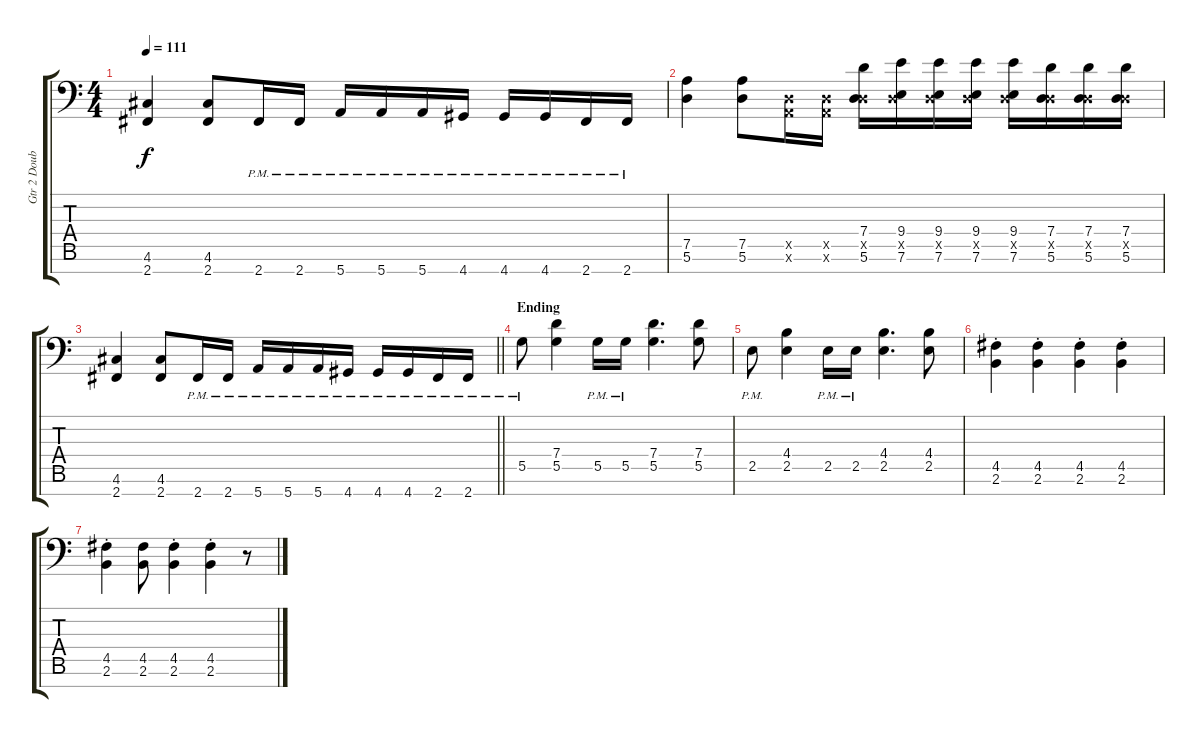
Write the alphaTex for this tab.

\track ("Gtr 2 Double" "Gtr 2 Doub") {instrument overdrivenguitar}
\staff {score tabs}
\tuning (A3 F3 C3 G2 D2 A1 E1) {hide}
\ts (4 4)
\tempo 111
\clef f4
\ks c
(4.6 2.7).4{dy f} (4.6 2.7).8 2.7{pm}.16 2.7{pm}.16 5.7{pm}.16 5.7{pm}.16 5.7{pm}.16 4.7{pm}.16 4.7{pm}.16 4.7{pm}.16 2.7{pm}.16 2.7{pm}.16 |
(7.5 5.6).4 (7.5 5.6).8 (0.5{x} 0.6{x}).16 (0.5{x} 0.6{x}).16 (7.4 0.5{x} 5.6).16 (9.4 0.5{x} 7.6).16 (9.4 0.5{x} 7.6).16 (9.4 0.5{x} 7.6).16 (9.4 0.5{x} 7.6).16 (7.4 0.5{x} 5.6).16 (7.4 0.5{x} 5.6).16 (7.4 0.5{x} 5.6).16 |
\barLineRight lightlight
(4.6 2.7).4 (4.6 2.7).8 2.7{pm}.16 2.7{pm}.16 5.7{pm}.16 5.7{pm}.16 5.7{pm}.16 4.7{pm}.16 4.7{pm}.16 4.7{pm}.16 2.7{pm}.16 2.7{pm}.16 |
\section ("" "Ending")
5.5{pm}.8 (7.4 5.5).4 5.5{pm}.16 5.5{pm}.16 (7.4 5.5).4{d} (7.4 5.5).8 |
2.5{pm}.8 (4.4 2.5).4 2.5{pm}.16 2.5{pm}.16 (4.4 2.5).4{d} (4.4 2.5).8 |
(4.5{st} 2.6{st}).4 (4.5{st} 2.6{st}).4 (4.5{st} 2.6{st}).4 (4.5{st} 2.6{st}).4 |
(4.5{st} 2.6{st}).4 (4.5 2.6).8 (4.5{st} 2.6{st}).4 (4.5{st} 2.6{st}).4 r.8
